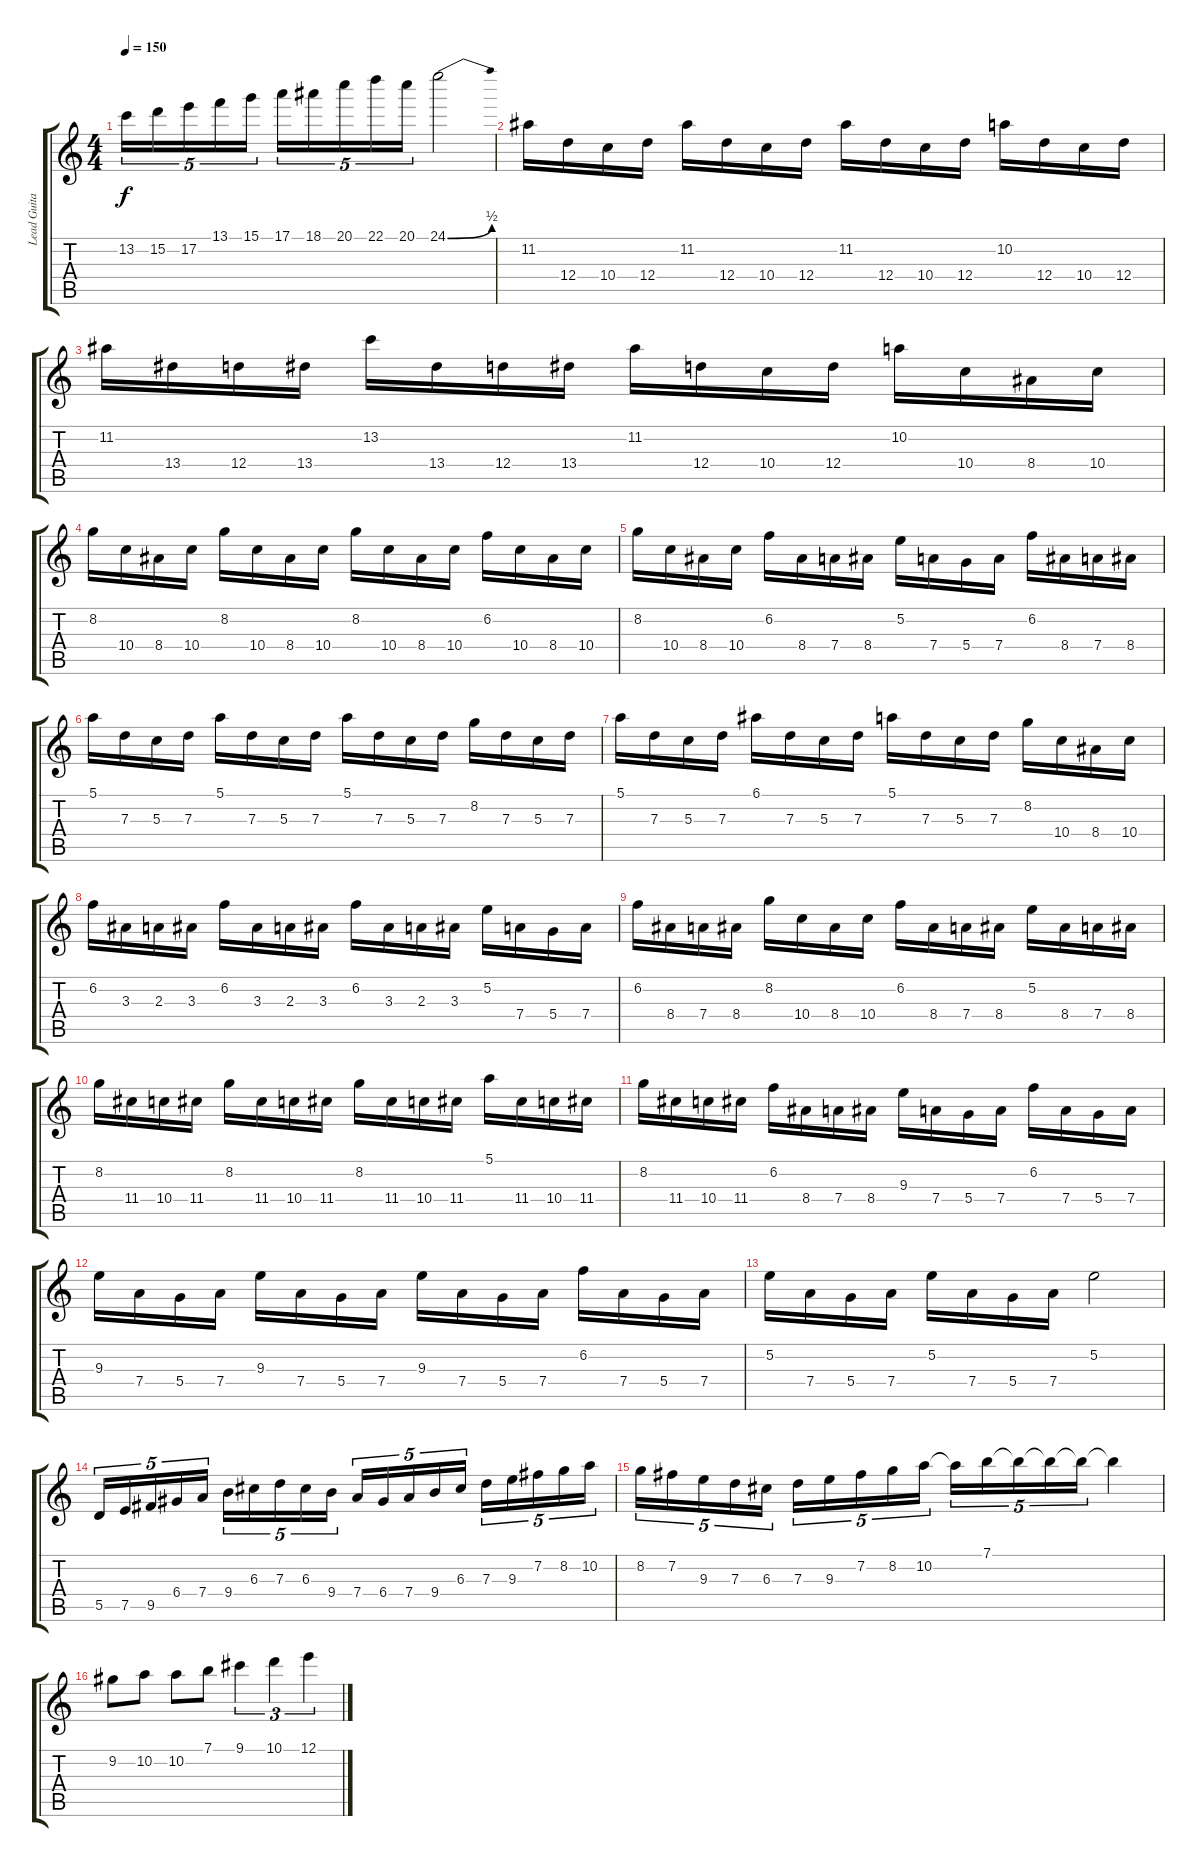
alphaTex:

\track ("Lead Guitar (P.Rondat)" "Lead Guita") {instrument overdrivenguitar}
\staff {score tabs}
\tuning (E4 B3 G3 D3 A2 E2) {hide}
\ts (4 4)
\tempo 150
\clef g2
\ks c
13.2.16{tu (5 4) dy f} 15.2.16{tu (5 4)} 17.2.16{tu (5 4)} 13.1.16{tu (5 4)} 15.1.16{tu (5 4)} 17.1.16{tu (5 4)} 18.1.16{tu (5 4)} 20.1.16{tu (5 4)} 22.1.16{tu (5 4)} 20.1.16{tu (5 4)} 24.1{be (bend 0 0 60 2)}.2 |
11.2.16 12.4.16 10.4.16 12.4.16 11.2.16 12.4.16 10.4.16 12.4.16 11.2.16 12.4.16 10.4.16 12.4.16 10.2.16 12.4.16 10.4.16 12.4.16 |
11.2.16 13.4.16 12.4.16 13.4.16 13.2.16 13.4.16 12.4.16 13.4.16 11.2.16 12.4.16 10.4.16 12.4.16 10.2.16 10.4.16 8.4.16 10.4.16 |
8.2.16 10.4.16 8.4.16 10.4.16 8.2.16 10.4.16 8.4.16 10.4.16 8.2.16 10.4.16 8.4.16 10.4.16 6.2.16 10.4.16 8.4.16 10.4.16 |
8.2.16 10.4.16 8.4.16 10.4.16 6.2.16 8.4.16 7.4.16 8.4.16 5.2.16 7.4.16 5.4.16 7.4.16 6.2.16 8.4.16 7.4.16 8.4.16 |
5.1.16 7.3.16 5.3.16 7.3.16 5.1.16 7.3.16 5.3.16 7.3.16 5.1.16 7.3.16 5.3.16 7.3.16 8.2.16 7.3.16 5.3.16 7.3.16 |
5.1.16 7.3.16 5.3.16 7.3.16 6.1.16 7.3.16 5.3.16 7.3.16 5.1.16 7.3.16 5.3.16 7.3.16 8.2.16 10.4.16 8.4.16 10.4.16 |
6.2.16 3.3.16 2.3.16 3.3.16 6.2.16 3.3.16 2.3.16 3.3.16 6.2.16 3.3.16 2.3.16 3.3.16 5.2.16 7.4.16 5.4.16 7.4.16 |
6.2.16 8.4.16 7.4.16 8.4.16 8.2.16 10.4.16 8.4.16 10.4.16 6.2.16 8.4.16 7.4.16 8.4.16 5.2.16 8.4.16 7.4.16 8.4.16 |
8.2.16 11.4.16 10.4.16 11.4.16 8.2.16 11.4.16 10.4.16 11.4.16 8.2.16 11.4.16 10.4.16 11.4.16 5.1.16 11.4.16 10.4.16 11.4.16 |
8.2.16 11.4.16 10.4.16 11.4.16 6.2.16 8.4.16 7.4.16 8.4.16 9.3.16 7.4.16 5.4.16 7.4.16 6.2.16 7.4.16 5.4.16 7.4.16 |
9.3.16 7.4.16 5.4.16 7.4.16 9.3.16 7.4.16 5.4.16 7.4.16 9.3.16 7.4.16 5.4.16 7.4.16 6.2.16 7.4.16 5.4.16 7.4.16 |
5.2.16 7.4.16 5.4.16 7.4.16 5.2.16 7.4.16 5.4.16 7.4.16 5.2.2 |
5.5.16{tu (5 4)} 7.5.16{tu (5 4)} 9.5.16{tu (5 4)} 6.4.16{tu (5 4)} 7.4.16{tu (5 4)} 9.4.16{tu (5 4)} 6.3.16{tu (5 4)} 7.3.16{tu (5 4)} 6.3.16{tu (5 4)} 9.4.16{tu (5 4)} 7.4.16{tu (5 4)} 6.4.16{tu (5 4)} 7.4.16{tu (5 4)} 9.4.16{tu (5 4)} 6.3.16{tu (5 4)} 7.3.16{tu (5 4)} 9.3.16{tu (5 4)} 7.2.16{tu (5 4)} 8.2.16{tu (5 4)} 10.2.16{tu (5 4)} |
8.2.16{tu (5 4)} 7.2.16{tu (5 4)} 9.3.16{tu (5 4)} 7.3.16{tu (5 4)} 6.3.16{tu (5 4)} 7.3.16{tu (5 4)} 9.3.16{tu (5 4)} 7.2.16{tu (5 4)} 8.2.16{tu (5 4)} 10.2.16{tu (5 4)} 10.2{t}.16{tu (5 4)} 7.1.16{tu (5 4)} 7.1{t}.16{tu (5 4)} 7.1{t}.16{tu (5 4)} 7.1{t}.16{tu (5 4)} 7.1{t}.4 |
9.2.8 10.2.8 10.2.8 7.1.8 9.1.4{tu (3 2)} 10.1.4{tu (3 2)} 12.1.4{tu (3 2)}
